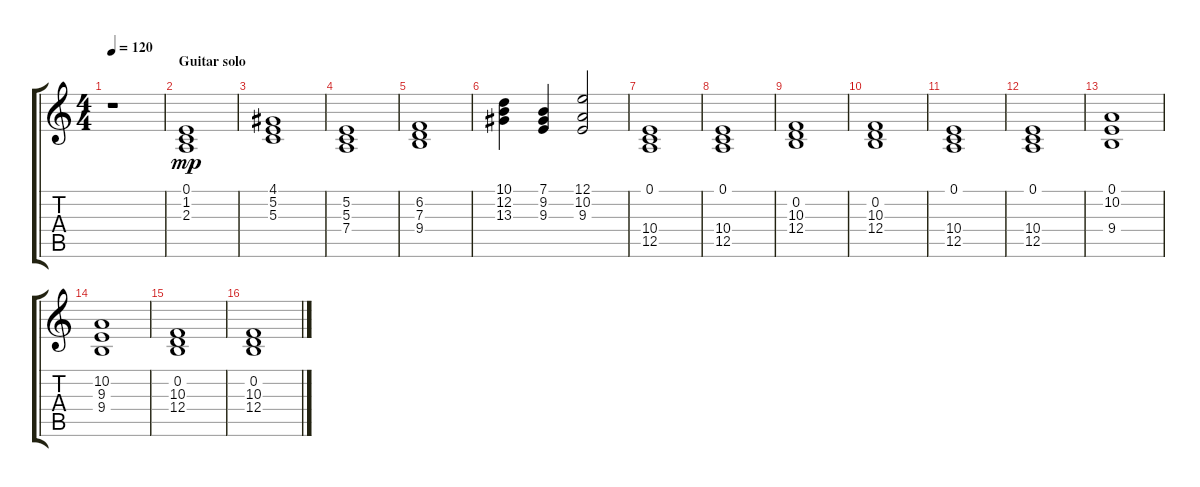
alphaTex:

\track "" {instrument choiraahs}
\staff {score tabs}
\tuning (E4 B3 G3 D3 A2 E2) {hide}
\ts (4 4)
\tempo 120
\clef g2
\ks c
r.1{dy mp} |
\section ("" "Guitar solo")
(0.1 1.2 2.3).1 |
(4.1 5.2 5.3).1 |
(5.2 5.3 7.4).1 |
(6.2 7.3 9.4).1 |
(10.1 12.2 13.3).4 (7.1 9.2 9.3).4 (12.1 10.2 9.3).2 |
(0.1 10.4 12.5).1 |
(0.1 10.4 12.5).1 |
(0.2 10.3 12.4).1 |
(0.2 10.3 12.4).1 |
(0.1 10.4 12.5).1 |
(0.1 10.4 12.5).1 |
(0.1 10.2 9.4).1 |
(10.2 9.3 9.4).1 |
(0.2 10.3 12.4).1 |
(0.2 10.3 12.4).1
